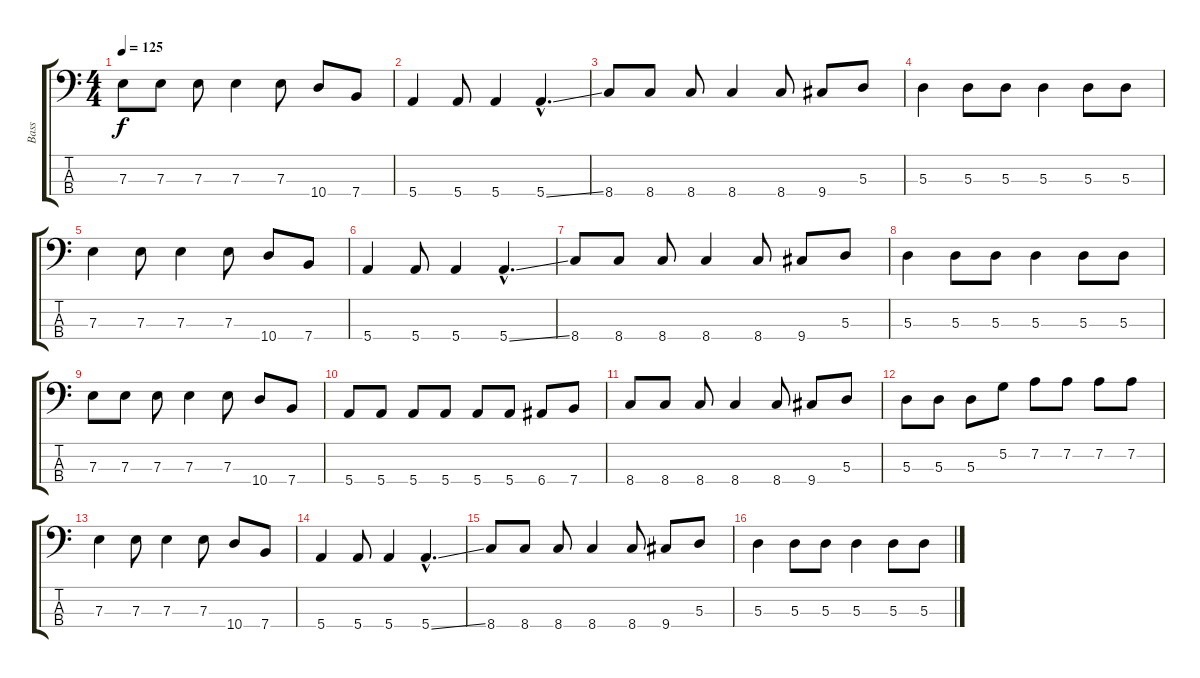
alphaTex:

\track ("Bass" "Bass") {instrument electricbassfinger}
\staff {score tabs}
\tuning (G2 D2 A1 E1) {hide}
\ts (4 4)
\tempo 125
\clef f4
\ks c
7.3.8{dy f} 7.3.8 7.3.8 7.3.4 7.3.8 10.4.8 7.4.8 |
5.4.4 5.4.8 5.4.4 5.4{ss hac}.4{d} |
8.4.8 8.4.8 8.4.8 8.4.4 8.4.8 9.4.8 5.3.8 |
5.3.4 5.3.8 5.3.8 5.3.4 5.3.8 5.3.8 |
7.3.4 7.3.8 7.3.4 7.3.8 10.4.8 7.4.8 |
5.4.4 5.4.8 5.4.4 5.4{ss hac}.4{d} |
8.4.8 8.4.8 8.4.8 8.4.4 8.4.8 9.4.8 5.3.8 |
5.3.4 5.3.8 5.3.8 5.3.4 5.3.8 5.3.8 |
7.3.8 7.3.8 7.3.8 7.3.4 7.3.8 10.4.8 7.4.8 |
5.4.8 5.4.8 5.4.8 5.4.8 5.4.8 5.4.8 6.4.8 7.4.8 |
8.4.8 8.4.8 8.4.8 8.4.4 8.4.8 9.4.8 5.3.8 |
5.3.8 5.3.8 5.3.8 5.2.8 7.2.8 7.2.8 7.2.8 7.2.8 |
7.3.4 7.3.8 7.3.4 7.3.8 10.4.8 7.4.8 |
5.4.4 5.4.8 5.4.4 5.4{ss hac}.4{d} |
8.4.8 8.4.8 8.4.8 8.4.4 8.4.8 9.4.8 5.3.8 |
5.3.4 5.3.8 5.3.8 5.3.4 5.3.8 5.3.8
